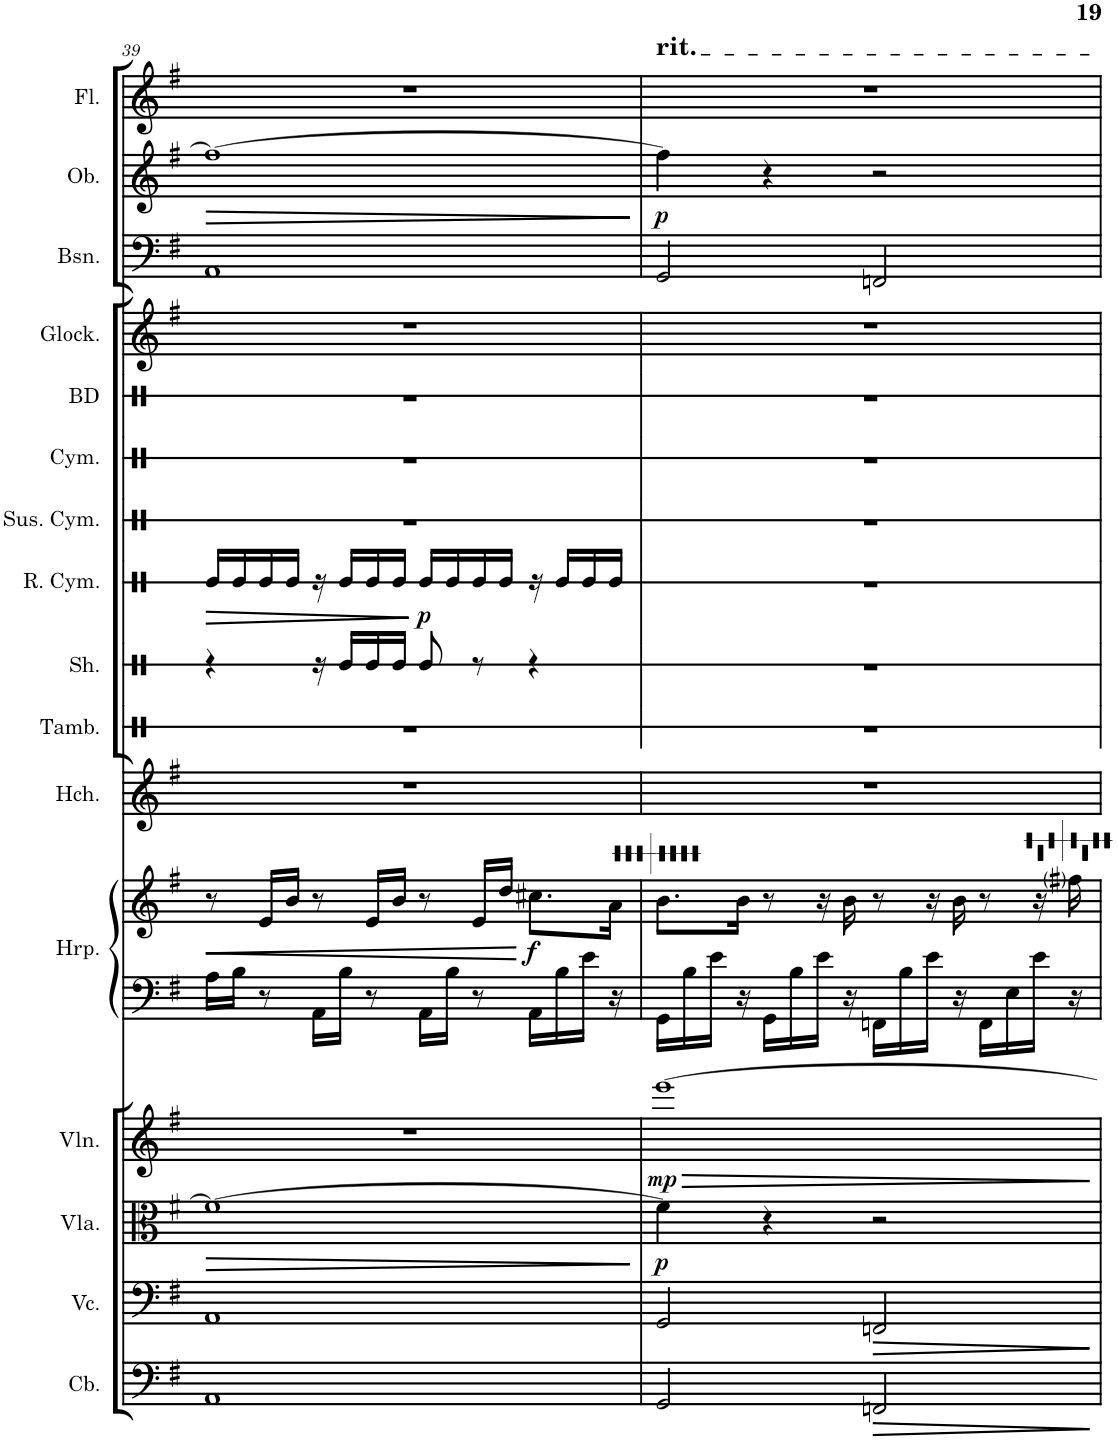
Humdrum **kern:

**kern	**dynam	**kern	**dynam	**kern	**dynam	**kern	**dynam	**kern	**kern	**dynam	**kern	**kern	**kern	**kern	**dynam	**kern	**kern	**kern	**kern	**kern	**kern	**dynam	**kern
*part16	*part16	*part15	*part15	*part14	*part14	*part13	*part13	*part12	*part12	*part12	*part11	*part10	*part9	*part8	*part8	*part7	*part6	*part5	*part4	*part3	*part2	*part2	*part1
*staff17	*staff17	*staff16	*staff16	*staff15	*staff15	*staff14	*staff14	*staff13	*staff12	*staff12/13	*staff11	*staff10	*staff9	*staff8	*staff8	*staff7	*staff6	*staff5	*staff4	*staff3	*staff2	*staff2	*staff1
*I"Contrabass	*	*I"Violoncello	*	*I"Viola	*	*I"Violin	*	*I"Harp	*	*	*I"Harpsichord	*I"Tambourine	*I"Shaker	*I"Ride Cymbal	*	*I"Suspended Cymbal	*I"Cymbals	*I"Bass Drum	*I"Glockenspiel	*I"Bassoon	*I"Oboe	*	*I"Flute
*I'Cb.	*	*I'Vc.	*	*I'Vla.	*	*I'Vln.	*	*I'Hrp.	*	*	*I'Hch.	*I'Tamb.	*I'Sh.	*I'R. Cym.	*	*I'Sus. Cym.	*I'Cym.	*I'BD	*I'Glock.	*I'Bsn.	*I'Ob.	*	*I'Fl.
!!LO:PB:g=z
*clefF4	*	*clefF4	*	*clefC3	*	*clefG2	*	*clefF4	*clefG2	*	*clefG2	*clefX	*clefX	*clefX	*	*clefX	*clefX	*clefX	*clefG2	*clefF4	*clefG2	*	*clefG2
*Trd7c12	*	*	*	*	*	*	*	*	*	*	*	*	*	*	*	*	*	*	*Trd-14c-24	*	*	*	*
*k[f#]	*	*k[f#]	*	*k[f#]	*	*k[f#]	*	*k[f#]	*k[f#]	*	*k[f#]	*k[]	*k[]	*k[]	*	*k[]	*k[]	*k[]	*k[f#]	*k[f#]	*k[f#]	*	*k[f#]
*M4/4	*	*M4/4	*	*M4/4	*	*M4/4	*	*M4/4	*M4/4	*	*M4/4	*M4/4	*M4/4	*M4/4	*	*M4/4	*M4/4	*M4/4	*M4/4	*M4/4	*M4/4	*	*M4/4
=39	=39	=39	=39	=39	=39	=39	=39	=39	=39	=39	=39	=39	=39	=39	=39	=39	=39	=39	=39	=39	=39	=39	=39
!	!	!	!	!	!LO:HP:b	!	!	!	!	!LO:HP:b	!	!	!	!	!LO:HP:b	!	!	!	!	!	!	!LO:HP:b	!
1AA	.	1AA	.	1f#_	>	1r	.	16A\LL	8r	<	1r	1r	4r	16Re/LL	>	1r	1r	1r	1r	1AA	1ff#_	>	1r
.	.	.	.	.	.	.	.	16B\JJ	.	.	.	.	.	16Re/	.	.	.	.	.	.	.	.	.
.	.	.	.	.	.	.	.	8r	16e/LL	.	.	.	.	16Re/	.	.	.	.	.	.	.	.	.
.	.	.	.	.	.	.	.	.	16b/JJ	.	.	.	.	16Re/JJ	.	.	.	.	.	.	.	.	.
.	.	.	.	.	.	.	.	16AA\LL	8r	.	.	.	16r	16r	.	.	.	.	.	.	.	.	.
.	.	.	.	.	.	.	.	16B\JJ	.	.	.	.	16Re/LL	16Re/LL	.	.	.	.	.	.	.	.	.
.	.	.	.	.	.	.	.	8r	16e/LL	.	.	.	16Re/	16Re/	.	.	.	.	.	.	.	.	.
.	.	.	.	.	.	.	.	.	16b/JJ	.	.	.	16Re/JJ	16Re/JJ	.	.	.	.	.	.	.	.	.
!	!	!	!	!	!	!	!	!	!	!	!	!	!	!	!LO:DY:n=1:b	!	!	!	!	!	!	!	!
.	.	.	.	.	.	.	.	16AA\LL	8r	.	.	.	8Re/	16Re/LL	] p	.	.	.	.	.	.	.	.
.	.	.	.	.	.	.	.	16B\JJ	.	.	.	.	.	16Re/	.	.	.	.	.	.	.	.	.
.	.	.	.	.	.	.	.	8r	16e/LL	.	.	.	8r	16Re/	.	.	.	.	.	.	.	.	.
.	.	.	.	.	.	.	.	.	16dd/JJ	.	.	.	.	16Re/JJ	.	.	.	.	.	.	.	.	.
!	!	!	!	!	!	!	!	!	!	!LO:DY:n=1:b	!	!	!	!	!	!	!	!	!	!	!	!	!
.	.	.	.	.	.	.	.	16AA\LL	8.cc#X\L	[ f	.	.	4r	16r	.	.	.	.	.	.	.	.	.
.	.	.	.	.	.	.	.	16B\	.	.	.	.	.	16Re/LL	.	.	.	.	.	.	.	.	.
.	.	.	.	.	.	.	.	16e\JJ	.	.	.	.	.	16Re/	.	.	.	.	.	.	.	.	.
.	.	.	.	.	.	.	.	16r	16a\Jk	.	.	.	.	16Re/JJ	.	.	.	.	.	.	.	.	.
.	.	.	.	.	]	.	.	.	.	.	.	.	.	.	.	.	.	.	.	.	.	]	.
=40	=40	=40	=40	=40	=40	=40	=40	=40	=40	=40	=40	=40	=40	=40	=40	=40	=40	=40	=40	=40	=40	=40	=40
!	!	!	!	!	!	!	!	!	!	!	!	!	!	!	!	!	!	!	!	!	!	!	!LO:TX:a:t=rit.
!	!	!	!	!	!LO:DY:b	!	!LO:HP:b	!	!	!	!	!	!	!	!	!	!	!	!	!	!	!	!
!	!	!	!	!	!	!	!LO:DY:n=1:b	!	!	!	!	!	!	!	!	!	!	!	!	!	!	!LO:DY:b	!
2GG/	.	2GG/	.	4f#\]	p	[1eee	> mp	16GG\LL	8.b\L	.	1r	1r	1r	1r	.	1r	1r	1r	1r	2GG/	4ff#\]	p	1r
.	.	.	.	.	.	.	.	16B\	.	.	.	.	.	.	.	.	.	.	.	.	.	.	.
.	.	.	.	.	.	.	.	16e\JJ	.	.	.	.	.	.	.	.	.	.	.	.	.	.	.
.	.	.	.	.	.	.	.	16r	16b\Jk	.	.	.	.	.	.	.	.	.	.	.	.	.	.
.	.	.	.	4r	.	.	.	16GG\LL	8r	.	.	.	.	.	.	.	.	.	.	.	4r	.	.
.	.	.	.	.	.	.	.	16B\	.	.	.	.	.	.	.	.	.	.	.	.	.	.	.
.	.	.	.	.	.	.	.	16e\JJ	16r	.	.	.	.	.	.	.	.	.	.	.	.	.	.
.	.	.	.	.	.	.	.	16r	16b\	.	.	.	.	.	.	.	.	.	.	.	.	.	.
!	!LO:HP:b	!	!LO:HP:b	!	!	!	!	!	!	!	!	!	!	!	!	!	!	!	!	!	!	!	!
2FFn/	>	2FFn/	>	2r	.	.	.	16FFn\LL	8r	.	.	.	.	.	.	.	.	.	.	2FFn/	2r	.	.
.	.	.	.	.	.	.	.	16B\	.	.	.	.	.	.	.	.	.	.	.	.	.	.	.
.	.	.	.	.	.	.	.	16e\JJ	16r	.	.	.	.	.	.	.	.	.	.	.	.	.	.
.	.	.	.	.	.	.	.	16r	16b\	.	.	.	.	.	.	.	.	.	.	.	.	.	.
.	.	.	.	.	.	.	.	16FF\LL	8r	.	.	.	.	.	.	.	.	.	.	.	.	.	.
.	.	.	.	.	.	.	.	16E\	.	.	.	.	.	.	.	.	.	.	.	.	.	.	.
.	.	.	.	.	.	.	.	16e\JJ	16r	.	.	.	.	.	.	.	.	.	.	.	.	.	.
.	.	.	.	.	.	.	.	16r	16ff#i\	.	.	.	.	.	.	.	.	.	.	.	.	.	.
.	]	.	]	.	.	.	]	.	.	.	.	.	.	.	.	.	.	.	.	.	.	.	.
=	=	=	=	=	=	=	=	=	=	=	=	=	=	=	=	=	=	=	=	=	=	=	=
*-	*-	*-	*-	*-	*-	*-	*-	*-	*-	*-	*-	*-	*-	*-	*-	*-	*-	*-	*-	*-	*-	*-	*-
